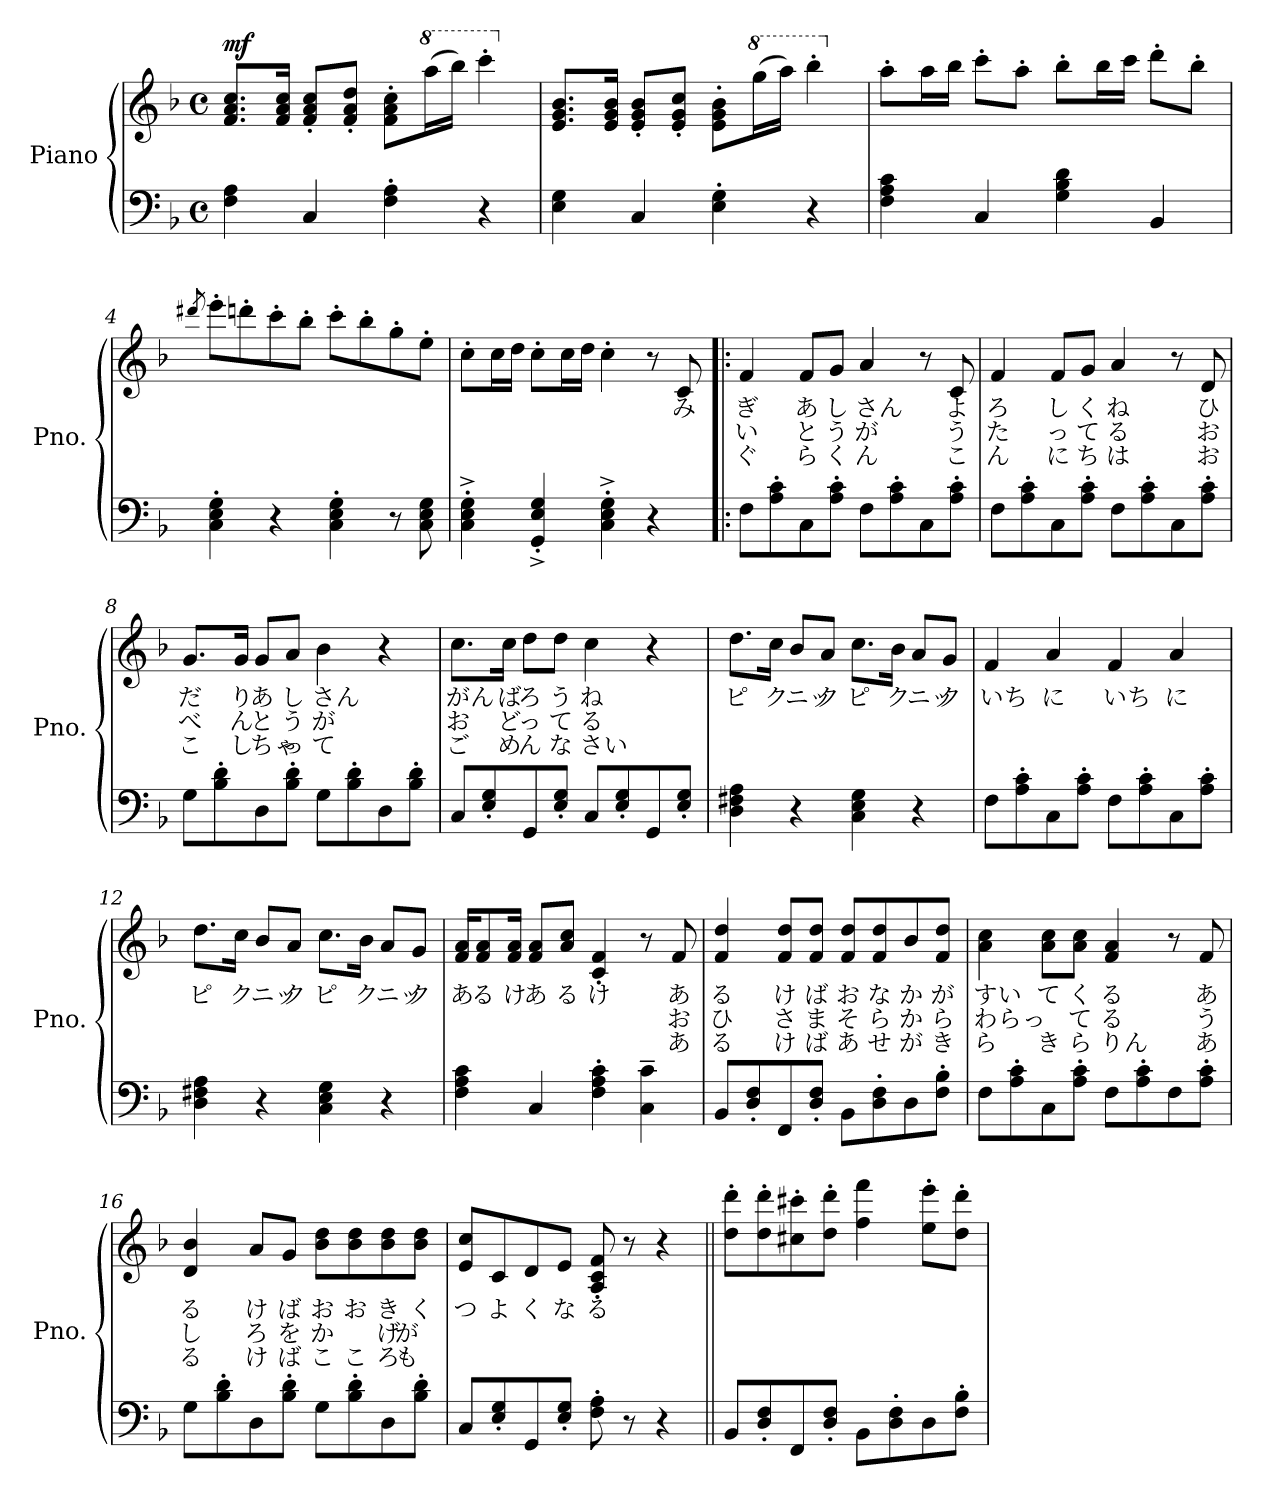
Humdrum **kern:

**kern	**kern	**text	**text	**text	**dynam
*part1	*part1	*part1	*part1	*part1	*part1
*staff2	*staff1	*staff1	*staff1	*staff1	*staff1/2
*I"Piano	*	*	*	*	*
*I'Pno.	*	*	*	*	*
*clefF4	*clefG2	*	*	*	*
*k[b-]	*k[b-]	*	*	*	*
*M4/4	*M4/4	*	*	*	*
*met(c)	*met(c)	*	*	*	*
=1	=1	=1	=1	=1	=1
!	!	!	!	!	!LO:DY:b
4F\ 4A\	8.f/ 8.a/ 8.cc/L	.	.	.	mf
.	16f/ 16a/ 16cc/Jk	.	.	.	.
4C/	8f/' 8a/' 8cc/'L	.	.	.	.
.	8f/' 8a/' 8dd/'J	.	.	.	.
4F\' 4A\'	8f\' 8a\' 8cc\'L	.	.	.	.
*	*8va	*	*	*	*
.	(16aaa\L	.	.	.	.
.	16bbb-\JJ)	.	.	.	.
4r	4cccc'\	.	.	.	.
=2	=2	=2	=2	=2	=2
*	*X8va	*	*	*	*
4E\ 4G\	8.e/ 8.g/ 8.b-/L	.	.	.	.
.	16e/ 16g/ 16b-/Jk	.	.	.	.
4C/	8e/' 8g/' 8b-/'L	.	.	.	.
.	8e/' 8g/' 8cc/'J	.	.	.	.
4E\' 4G\'	8e\' 8g\' 8b-\'L	.	.	.	.
*	*8va	*	*	*	*
.	(16ggg\L	.	.	.	.
.	16aaa\JJ)	.	.	.	.
4r	4bbb-'\	.	.	.	.
=3	=3	=3	=3	=3	=3
*	*X8va	*	*	*	*
4F\ 4A\ 4c\	8aa'\L	.	.	.	.
.	16aa\L	.	.	.	.
.	16bb-\JJ	.	.	.	.
4C/	8ccc'\L	.	.	.	.
.	8aa'\J	.	.	.	.
4G\ 4B-\ 4d\	8bb-'\L	.	.	.	.
.	16bb-\L	.	.	.	.
.	16ccc\JJ	.	.	.	.
4BB-/	8ddd'\L	.	.	.	.
.	8bb-'\J	.	.	.	.
=4	=4	=4	=4	=4	=4
.	8qddd#X/	.	.	.	.
4C\' 4E\' 4G\'	8eee'\L	.	.	.	.
.	8dddn'\	.	.	.	.
4r	8ccc'\	.	.	.	.
.	8bb-'\J	.	.	.	.
4C\' 4E\' 4G\'	8ccc'\L	.	.	.	.
.	8bb-'\	.	.	.	.
8r	8gg'\	.	.	.	.
8C\ 8E\ 8G\	8ee'\J	.	.	.	.
!!LO:LB:g=z
=5	=5	=5	=5	=5	=5
4C\^' 4E\^' 4G\^'	8cc'\L	.	.	.	.
.	16cc\L	.	.	.	.
.	16dd\JJ	.	.	.	.
4GG/'^ 4E/'^ 4G/'^	8cc'\L	.	.	.	.
.	16cc\L	.	.	.	.
.	16dd\JJ	.	.	.	.
4C\^' 4E\^' 4G\^'	4cc'\	.	.	.	.
4r	8r	.	.	.	.
!	!	!LO:LY:b	!	!	!
.	8c/	み	.	.	.
=6!|:	=6!|:	=6!|:	=6!|:	=6!|:	=6!|:
!	!	!LO:LY:b	!LO:LY:b	!LO:LY:b	!
8F\L	4f/	ぎ	い	ぐ	.
8A\' 8c\'	.	.	.	.	.
!	!	!LO:LY:b	!LO:LY:b	!LO:LY:b	!
8C\	8f/L	あ	と	ら	.
!	!	!LO:LY:b	!LO:LY:b	!LO:LY:b	!
8A\' 8c\'J	8g/J	し	う	く	.
!	!	!LO:LY:b	!LO:LY:b	!LO:LY:b	!
8F\L	4a/	さん	が	ん	.
8A\' 8c\'	.	.	.	.	.
8C\	8r	.	.	.	.
!	!	!LO:LY:b	!LO:LY:b	!LO:LY:b	!
8A\' 8c\'J	8c/	よ	う	こ	.
=7	=7	=7	=7	=7	=7
!	!	!LO:LY:b	!LO:LY:b	!LO:LY:b	!
8F\L	4f/	ろ	た	ん	.
8A\' 8c\'	.	.	.	.	.
!	!	!LO:LY:b	!LO:LY:b	!LO:LY:b	!
8C\	8f/L	し	っ	に	.
!	!	!LO:LY:b	!LO:LY:b	!LO:LY:b	!
8A\' 8c\'J	8g/J	く	て	ち	.
!	!	!LO:LY:b	!LO:LY:b	!LO:LY:b	!
8F\L	4a/	ね	る	は	.
8A\' 8c\'	.	.	.	.	.
8C\	8r	.	.	.	.
!	!	!LO:LY:b	!LO:LY:b	!LO:LY:b	!
8A\' 8c\'J	8d/	ひ	お	お	.
=8	=8	=8	=8	=8	=8
!	!	!LO:LY:b	!LO:LY:b	!LO:LY:b	!
8G\L	8.g/L	だ	べ	こ	.
8B-\' 8d\'	.	.	.	.	.
!	!	!LO:LY:b	!LO:LY:b	!LO:LY:b	!
.	16g/Jk	り	ん	し	.
!	!	!LO:LY:b	!LO:LY:b	!LO:LY:b	!
8D\	8g/L	あ	と	ちゃ	.
!	!	!LO:LY:b	!LO:LY:b	!LO:LY:b	!
8B-\' 8d\'J	8a/J	し	う	っ	.
!	!	!LO:LY:b	!LO:LY:b	!LO:LY:b	!
8G\L	4b-\	さん	が	て	.
8B-\' 8d\'	.	.	.	.	.
8D\	4r	.	.	.	.
8B-\' 8d\'J	.	.	.	.	.
!!LO:LB:g=z
=9	=9	=9	=9	=9	=9
!	!	!LO:LY:b	!LO:LY:b	!LO:LY:b	!
8C/L	8.cc\L	がん	お	ご	.
8E/' 8G/'	.	.	.	.	.
!	!	!LO:LY:b	!LO:LY:b	!LO:LY:b	!
.	16cc\Jk	ば	ど	め	.
!	!	!LO:LY:b	!LO:LY:b	!LO:LY:b	!
8GG/	8dd\L	ろ	っ	ん	.
!	!	!LO:LY:b	!LO:LY:b	!LO:LY:b	!
8E/' 8G/'J	8dd\J	う	て	な	.
!	!	!LO:LY:b	!LO:LY:b	!LO:LY:b	!
8C/L	4cc\	ね	る	さい	.
8E/' 8G/'	.	.	.	.	.
8GG/	4r	.	.	.	.
8E/' 8G/'J	.	.	.	.	.
=10	=10	=10	=10	=10	=10
!	!	!LO:LY:b	!	!	!
4D\ 4F#X\ 4A\	8.dd\L	ピ	.	.	.
!	!	!LO:LY:b	!	!	!
.	16cc\Jk	ク	.	.	.
!	!	!LO:LY:b	!	!	!
4r	8b-/L	ニッ	.	.	.
!	!	!LO:LY:b	!	!	!
.	8a/J	ク	.	.	.
!	!	!LO:LY:b	!	!	!
4C\ 4E\ 4G\	8.cc\L	ピ	.	.	.
!	!	!LO:LY:b	!	!	!
.	16b-\Jk	ク	.	.	.
!	!	!LO:LY:b	!	!	!
4r	8a/L	ニッ	.	.	.
!	!	!LO:LY:b	!	!	!
.	8g/J	ク	.	.	.
=11	=11	=11	=11	=11	=11
!	!	!LO:LY:b	!	!	!
8F\L	4f/	いち	.	.	.
8A\' 8c\'	.	.	.	.	.
!	!	!LO:LY:b	!	!	!
8C\	4a/	に	.	.	.
8A\' 8c\'J	.	.	.	.	.
!	!	!LO:LY:b	!	!	!
8F\L	4f/	いち	.	.	.
8A\' 8c\'	.	.	.	.	.
!	!	!LO:LY:b	!	!	!
8C\	4a/	に	.	.	.
8A\' 8c\'J	.	.	.	.	.
!!LO:LB:g=z
=12	=12	=12	=12	=12	=12
!	!	!LO:LY:b	!	!	!
4D\ 4F#X\ 4A\	8.dd\L	ピ	.	.	.
!	!	!LO:LY:b	!	!	!
.	16cc\Jk	ク	.	.	.
!	!	!LO:LY:b	!	!	!
4r	8b-/L	ニッ	.	.	.
!	!	!LO:LY:b	!	!	!
.	8a/J	ク	.	.	.
!	!	!LO:LY:b	!	!	!
4C\ 4E\ 4G\	8.cc\L	ピ	.	.	.
!	!	!LO:LY:b	!	!	!
.	16b-\Jk	ク	.	.	.
!	!	!LO:LY:b	!	!	!
4r	8a/L	ニッ	.	.	.
!	!	!LO:LY:b	!	!	!
.	8g/J	ク	.	.	.
=13	=13	=13	=13	=13	=13
!	!	!LO:LY:b	!	!	!
4F\ 4A\ 4c\	16f/ 16a/KL	あ	.	.	.
!	!	!LO:LY:b	!	!	!
.	8f/ 8a/	る	.	.	.
!	!	!LO:LY:b	!	!	!
.	16f/ 16a/Jk	け	.	.	.
!	!	!LO:LY:b	!	!	!
4C/	8f/ 8a/L	あ	.	.	.
!	!	!LO:LY:b	!	!	!
.	8a/ 8cc/J	る	.	.	.
!	!	!LO:LY:b	!	!	!
4F\' 4A\' 4c\'	4c/' 4f/'	け	.	.	.
4C\~ 4c\~	8r	.	.	.	.
!	!	!LO:LY:b	!LO:LY:b	!LO:LY:b	!
.	8f/	あ	お	あ	.
=14	=14	=14	=14	=14	=14
!	!	!LO:LY:b	!LO:LY:b	!LO:LY:b	!
8BB-/L	4f/ 4dd/	る	ひ	る	.
8D/' 8F/'	.	.	.	.	.
!	!	!LO:LY:b	!LO:LY:b	!LO:LY:b	!
8FF/	8f/ 8dd/L	け	さ	け	.
!	!	!LO:LY:b	!LO:LY:b	!LO:LY:b	!
8D/' 8F/'J	8f/ 8dd/J	ば	ま	ば	.
!	!	!LO:LY:b	!LO:LY:b	!LO:LY:b	!
8BB-\L	8f/ 8dd/L	お	そ	あ	.
!	!	!LO:LY:b	!LO:LY:b	!LO:LY:b	!
8D\' 8F\'	8f/ 8dd/	な	ら	せ	.
!	!	!LO:LY:b	!LO:LY:b	!LO:LY:b	!
8D\	8b-/	か	か	が	.
!	!	!LO:LY:b	!LO:LY:b	!LO:LY:b	!
8F\' 8B-\'J	8f/ 8dd/J	が	ら	き	.
!!LO:PB:g=z
=15	=15	=15	=15	=15	=15
!	!	!LO:LY:b	!LO:LY:b	!LO:LY:b	!
8F\L	4a\ 4cc\	すい	わらっ	ら	.
8A\' 8c\'	.	.	.	.	.
!	!	!LO:LY:b	!	!LO:LY:b	!
8C\	8a\ 8cc\L	て	.	き	.
!	!	!LO:LY:b	!LO:LY:b	!LO:LY:b	!
8A\' 8c\'J	8a\ 8cc\J	く	て	ら	.
!	!	!LO:LY:b	!LO:LY:b	!LO:LY:b	!
8F\L	4f/ 4a/	る	る	りん	.
8A\' 8c\'	.	.	.	.	.
8F\	8r	.	.	.	.
!	!	!LO:LY:b	!LO:LY:b	!LO:LY:b	!
8A\' 8c\'J	8f/	あ	う	あ	.
=16	=16	=16	=16	=16	=16
!	!	!LO:LY:b	!LO:LY:b	!LO:LY:b	!
8G\L	4d/ 4b-/	る	し	る	.
8B-\' 8d\'	.	.	.	.	.
!	!	!LO:LY:b	!LO:LY:b	!LO:LY:b	!
8D\	8a/L	け	ろ	け	.
!	!	!LO:LY:b	!LO:LY:b	!LO:LY:b	!
8B-\' 8d\'J	8g/J	ば	を	ば	.
!	!	!LO:LY:b	!LO:LY:b	!LO:LY:b	!
8G\L	8b-\ 8dd\L	お	か	こ	.
!	!	!LO:LY:b	!	!LO:LY:b	!
8B-\' 8d\'	8b-\ 8dd\	お	.	こ	.
!	!	!LO:LY:b	!LO:LY:b	!LO:LY:b	!
8D\	8b-\ 8dd\	き	げ	ろ	.
!	!	!LO:LY:b	!LO:LY:b	!LO:LY:b	!
8B-\' 8d\'J	8b-\ 8dd\J	く	が	も	.
=17	=17	=17	=17	=17	=17
!	!	!LO:LY:b	!	!	!
8C/L	8e/ 8cc/L	つ	.	.	.
!	!	!LO:LY:b	!	!	!
8E/' 8G/'	8c/	よ	.	.	.
!	!	!LO:LY:b	!	!	!
8GG/	8d/	く	.	.	.
!	!	!LO:LY:b	!	!	!
8E/' 8G/'J	8e/J	な	.	.	.
!	!	!LO:LY:b	!	!	!
8F\' 8A\'	8A/' 8c/' 8f/'	る	.	.	.
8r	8r	.	.	.	.
4r	4r	.	.	.	.
=18||	=18||	=18||	=18||	=18||	=18||
8BB-/L	8dd\' 8ddd\'L	.	.	.	.
8D/' 8F/'	8dd\' 8ddd\'	.	.	.	.
8FF/	8cc#X\' 8ccc#X\'	.	.	.	.
8D/' 8F/'J	8dd\' 8ddd\'J	.	.	.	.
8BB-\L	4ff\ 4fff\	.	.	.	.
8D\' 8F\'	.	.	.	.	.
8D\	8ee\' 8eee\'L	.	.	.	.
8F\' 8B-\'J	8dd\' 8ddd\'J	.	.	.	.
=	=	=	=	=	=
*-	*-	*-	*-	*-	*-
